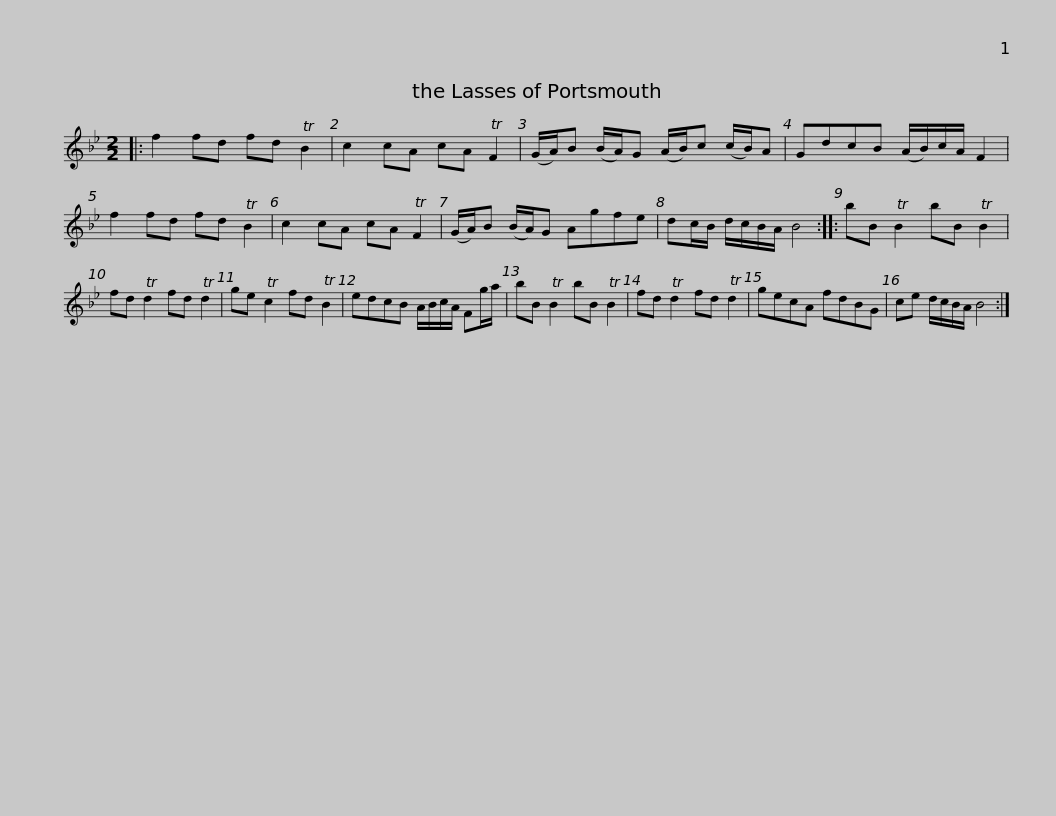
X:1
L:1/8
M:2/2
I:linebreak $
K:Bb
V:1 treble
V:1
|: f2 fd fd TB2 | c2 cA cA TF2 | (G/A/)B (B/A/)G (A/B/)c (c/B/)A | GdcB (A/B/)c/A/ F2 | f2 fd fd TB2 |$ %5
 c2 cA cA TF2 | (G/A/)B (B/A/)G Agfe | dc/B/ d/c/B/A/ B4 :: bB TB2 bB TB2 | fd Td2 fd Td2 | %10
 ge Tc2 fd TB2 |$ edcB A/B/c/A/ Fg/a/ | bB TB2 bB TB2 | fd Td2 fd Td2 | gecA fdBG | %15
 ce d/c/B/A/ B4 :| %16
